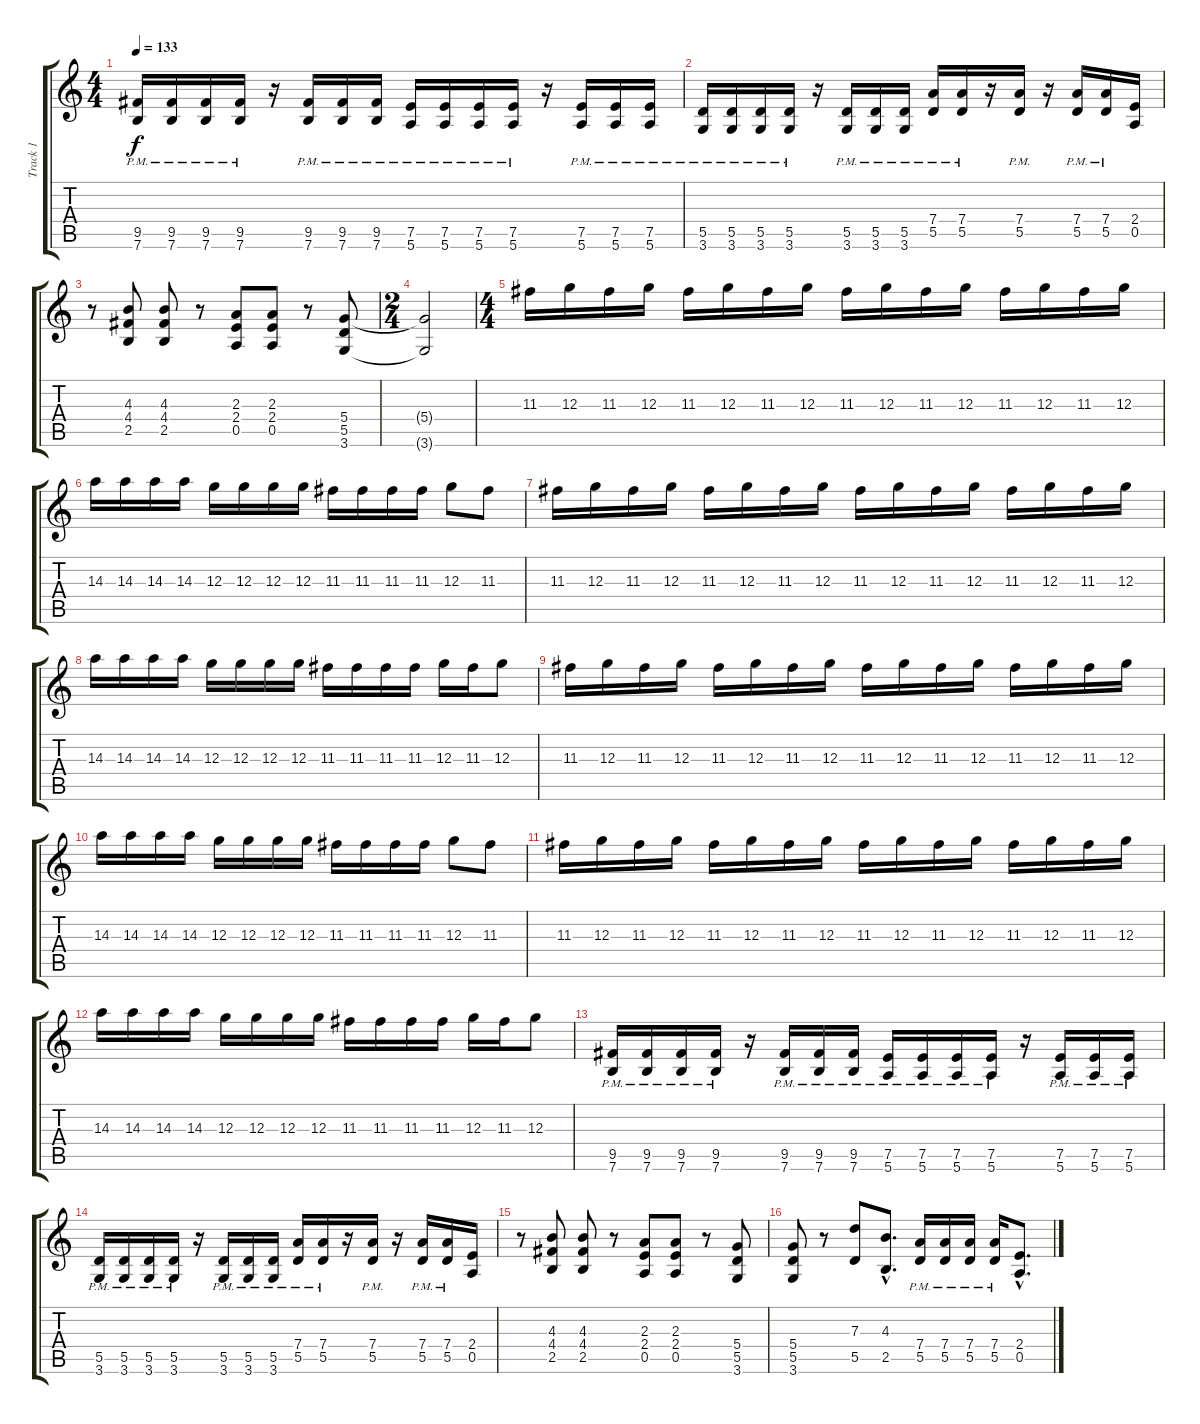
\track ("Track 1" "Track 1") {instrument distortionguitar}
\staff {score tabs}
\tuning (E4 B3 G3 D3 A2 E2) {hide}
\ts (4 4)
\tempo 133
\clef g2
\ks c
(9.5 7.6{pm}).16{dy f} (9.5 7.6{pm}).16 (9.5 7.6{pm}).16 (9.5 7.6{pm}).16 r.16 (9.5 7.6{pm}).16 (9.5 7.6{pm}).16 (9.5 7.6{pm}).16 (7.5 5.6{pm}).16 (7.5 5.6{pm}).16 (7.5 5.6{pm}).16 (7.5 5.6{pm}).16 r.16 (7.5 5.6{pm}).16 (7.5 5.6{pm}).16 (7.5 5.6{pm}).16 |
(5.5 3.6{pm}).16 (5.5 3.6{pm}).16 (5.5 3.6{pm}).16 (5.5 3.6{pm}).16 r.16 (5.5 3.6{pm}).16 (5.5 3.6{pm}).16 (5.5 3.6{pm}).16 (7.4 5.5{pm}).16 (7.4 5.5{pm}).16 r.16 (7.4 5.5{pm}).16 r.16 (7.4 5.5{pm}).16 (7.4 5.5{pm}).16 (2.4 0.5).16 |
r.8 (4.3 4.4 2.5).8 (4.3 4.4 2.5).8 r.8 (2.3 2.4 0.5).8 (2.3 2.4 0.5).8 r.8 (5.4 5.5 3.6).8 |
\ts (2 4)
(5.4{t} 3.6{t}).2 |
\ts (4 4)
11.3.16 12.3.16 11.3.16 12.3.16 11.3.16 12.3.16 11.3.16 12.3.16 11.3.16 12.3.16 11.3.16 12.3.16 11.3.16 12.3.16 11.3.16 12.3.16 |
14.3.16 14.3.16 14.3.16 14.3.16 12.3.16 12.3.16 12.3.16 12.3.16 11.3.16 11.3.16 11.3.16 11.3.16 12.3.8 11.3.8 |
11.3.16 12.3.16 11.3.16 12.3.16 11.3.16 12.3.16 11.3.16 12.3.16 11.3.16 12.3.16 11.3.16 12.3.16 11.3.16 12.3.16 11.3.16 12.3.16 |
14.3.16 14.3.16 14.3.16 14.3.16 12.3.16 12.3.16 12.3.16 12.3.16 11.3.16 11.3.16 11.3.16 11.3.16 12.3.16 11.3.16 12.3.8 |
11.3.16 12.3.16 11.3.16 12.3.16 11.3.16 12.3.16 11.3.16 12.3.16 11.3.16 12.3.16 11.3.16 12.3.16 11.3.16 12.3.16 11.3.16 12.3.16 |
14.3.16 14.3.16 14.3.16 14.3.16 12.3.16 12.3.16 12.3.16 12.3.16 11.3.16 11.3.16 11.3.16 11.3.16 12.3.8 11.3.8 |
11.3.16 12.3.16 11.3.16 12.3.16 11.3.16 12.3.16 11.3.16 12.3.16 11.3.16 12.3.16 11.3.16 12.3.16 11.3.16 12.3.16 11.3.16 12.3.16 |
14.3.16 14.3.16 14.3.16 14.3.16 12.3.16 12.3.16 12.3.16 12.3.16 11.3.16 11.3.16 11.3.16 11.3.16 12.3.16 11.3.16 12.3.8 |
(9.5 7.6{pm}).16 (9.5 7.6{pm}).16 (9.5 7.6{pm}).16 (9.5 7.6{pm}).16 r.16 (9.5 7.6{pm}).16 (9.5 7.6{pm}).16 (9.5 7.6{pm}).16 (7.5 5.6{pm}).16 (7.5 5.6{pm}).16 (7.5 5.6{pm}).16 (7.5 5.6{pm}).16 r.16 (7.5 5.6{pm}).16 (7.5 5.6{pm}).16 (7.5 5.6{pm}).16 |
(5.5 3.6{pm}).16 (5.5 3.6{pm}).16 (5.5 3.6{pm}).16 (5.5 3.6{pm}).16 r.16 (5.5 3.6{pm}).16 (5.5 3.6{pm}).16 (5.5 3.6{pm}).16 (7.4 5.5{pm}).16 (7.4 5.5{pm}).16 r.16 (7.4 5.5{pm}).16 r.16 (7.4 5.5{pm}).16 (7.4 5.5{pm}).16 (2.4 0.5).16 |
r.8 (4.3 4.4 2.5).8 (4.3 4.4 2.5).8 r.8 (2.3 2.4 0.5).8 (2.3 2.4 0.5).8 r.8 (5.4 5.5 3.6).8 |
(5.4 5.5 3.6).8 r.8 (7.3 5.5).8 (4.3{hac} 2.5{hac}).8{d} (7.4{pm} 5.5).16 (7.4{pm} 5.5).16 (7.4{pm} 5.5).16 (7.4{pm} 5.5).16 (2.4{hac} 0.5{hac}).8{d}
